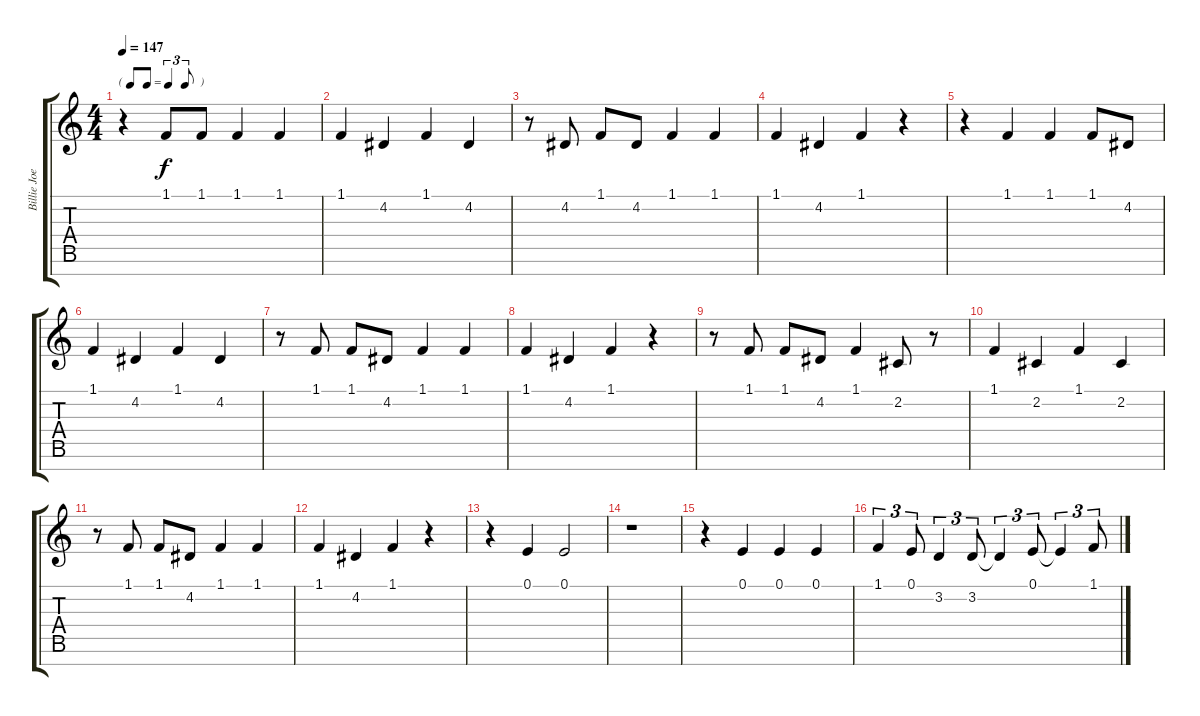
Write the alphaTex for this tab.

\track ("Billie Joe Armstrong" "Billie Joe") {instrument clarinet}
\staff {score tabs}
\tuning (E4 B3 G3 D3 A2 E2 B1) {hide}
\ts (4 4)
\tf triplet8th
\tempo 147
\clef g2
\ks c
r.4{dy f} 1.1.8 1.1.8 1.1.4 1.1.4 |
1.1.4 4.2.4 1.1.4 4.2.4 |
r.8 4.2.8 1.1.8 4.2.8 1.1.4 1.1.4 |
1.1.4 4.2.4 1.1.4 r.4 |
r.4 1.1.4 1.1.4 1.1.8 4.2.8 |
1.1.4 4.2.4 1.1.4 4.2.4 |
r.8 1.1.8 1.1.8 4.2.8 1.1.4 1.1.4 |
1.1.4 4.2.4 1.1.4 r.4 |
r.8 1.1.8 1.1.8 4.2.8 1.1.4 2.2.8 r.8 |
1.1.4 2.2.4 1.1.4 2.2.4 |
r.8 1.1.8 1.1.8 4.2.8 1.1.4 1.1.4 |
1.1.4 4.2.4 1.1.4 r.4 |
r.4 0.1.4 0.1.2 |
r.1 |
r.4 0.1.4 0.1.4 0.1.4 |
1.1.4{tu (3 2)} 0.1.8{tu (3 2)} 3.2.4{tu (3 2)} 3.2.8{tu (3 2)} 3.2{t}.4{tu (3 2)} 0.1.8{tu (3 2)} 0.1{t}.4{tu (3 2)} 1.1.8{tu (3 2)}
